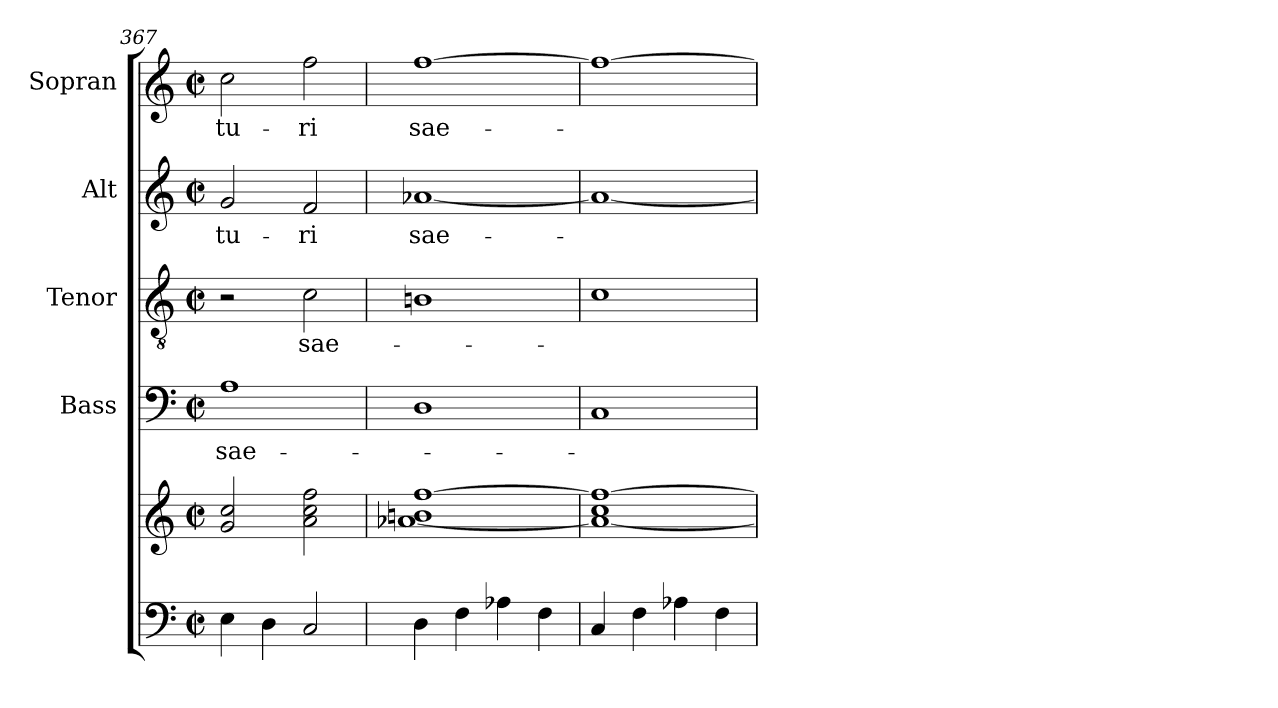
**kern	**kern	**kern	**text	**kern	**text	**kern	**text	**kern	**text
*part5	*part5	*part4	*part4	*part3	*part3	*part2	*part2	*part1	*part1
*staff6	*staff5	*staff4	*staff4	*staff3	*staff3	*staff2	*staff2	*staff1	*staff1
*	*	*I"Bass	*	*I"Tenor	*	*I"Alt	*	*I"Sopran	*
*	*	*I'B.	*	*I'T.	*	*I'A.	*	*I'S.	*
*clefF4	*clefG2	*clefF4	*	*clefGv2	*	*clefG2	*	*clefG2	*
*k[]	*k[]	*k[]	*	*k[]	*	*k[]	*	*k[]	*
*C:	*C:	*C:	*	*C:	*	*C:	*	*C:	*
*M2/2	*M2/2	*M2/2	*	*M2/2	*	*M2/2	*	*M2/2	*
*met(c|)	*met(c|)	*met(c|)	*	*met(c|)	*	*met(c|)	*	*met(c|)	*
=367	=367	=367	=367	=367	=367	=367	=367	=367	=367
!	!	!	!LO:LY:b	!	!	!	!LO:LY:b	!	!LO:LY:b
4E\	2g/ 2cc/	1A	sae-	2r	.	2g/	-tu-	2cc\	-tu-
4D\	.	.	.	.	.	.	.	.	.
!	!	!	!	!	!LO:LY:b	!	!LO:LY:b	!	!LO:LY:b
2C/	2a\ 2cc\ 2ff\	.	.	2c\	sae-	2f/	-ri	2ff\	-ri
!!LO:LB:g=z
=368	=368	=368	=368	=368	=368	=368	=368	=368	=368
!	!	!	!	!	!	!	!LO:LY:b	!	!LO:LY:b
4D\	[1a-X 1bn [1ff	1D	.	1Bn	.	[1a-X	sae-	[1ff	sae-
4F\	.	.	.	.	.	.	.	.	.
4A-X\	.	.	.	.	.	.	.	.	.
4F\	.	.	.	.	.	.	.	.	.
=369	=369	=369	=369	=369	=369	=369	=369	=369	=369
4C/	1a-_ 1cc 1ff_	1C	.	1c	.	1a-_	.	1ff_	.
4F\	.	.	.	.	.	.	.	.	.
4A-X\	.	.	.	.	.	.	.	.	.
4F\	.	.	.	.	.	.	.	.	.
=	=	=	=	=	=	=	=	=	=
*-	*-	*-	*-	*-	*-	*-	*-	*-	*-
